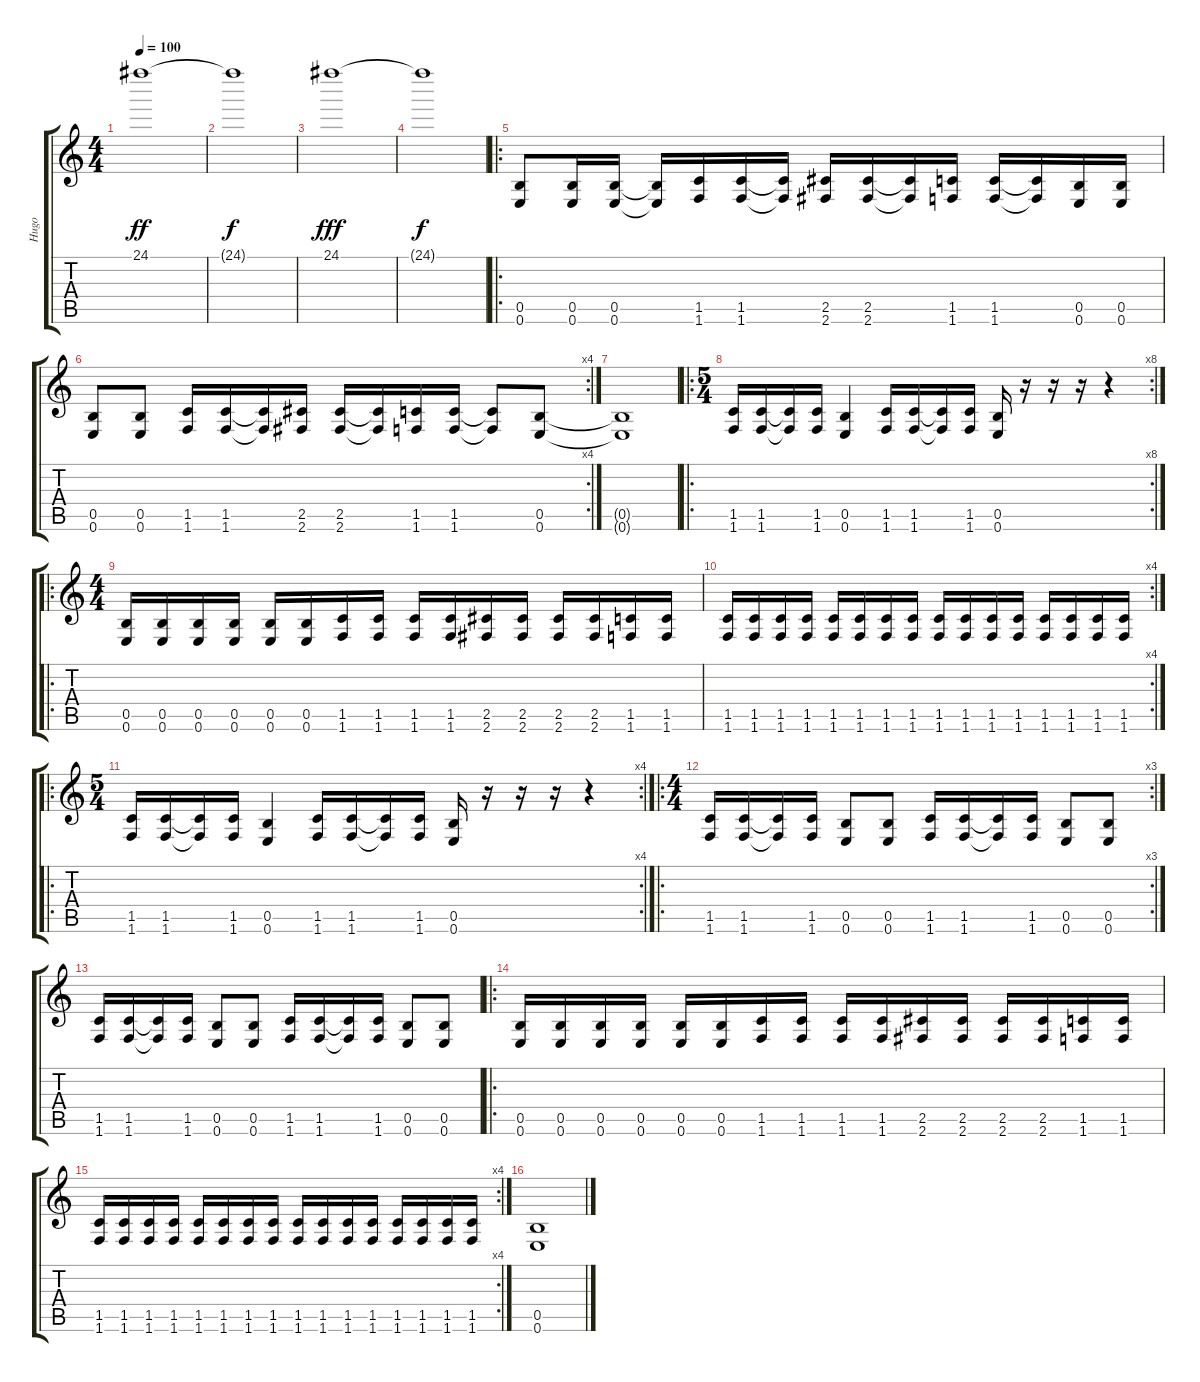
\track ("Hugo" "Hugo") {instrument distortionguitar}
\staff {score tabs}
\tuning (Gb4 Db4 A3 E3 B2 E2) {hide}
\ts (4 4)
\tempo 100
\clef g2
\ks c
24.1.1{dy ff} |
24.1{t}.1{dy f} |
24.1.1{dy fff} |
24.1{t}.1{dy f} |
\ro
(0.5 0.6).8 (0.5 0.6).16 (0.5 0.6).16 (0.5{t} 0.6{t}).16 (1.5 1.6).16 (1.5 1.6).16 (1.5{t} 1.6{t}).16 (2.5 2.6).16 (2.5 2.6).16 (2.5{t} 2.6{t}).16 (1.5 1.6).16 (1.5 1.6).16 (1.5{t} 1.6{t}).16 (0.5 0.6).16 (0.5 0.6).16 |
\rc 4
(0.5 0.6).8 (0.5 0.6).8 (1.5 1.6).16 (1.5 1.6).16 (1.5{t} 1.6{t}).16 (2.5 2.6).16 (2.5 2.6).16 (2.5{t} 2.6{t}).16 (1.5 1.6).16 (1.5 1.6).16 (1.5{t} 1.6{t}).8 (0.5 0.6).8 |
(0.5{t} 0.6{t}).1 |
\ro
\rc 8
\ts (5 4)
(1.5 1.6).16 (1.5 1.6).16 (1.5{t} 1.6{t}).16 (1.5 1.6).16 (0.5 0.6).4 (1.5 1.6).16 (1.5 1.6).16 (1.5{t} 1.6{t}).16 (1.5 1.6).16 (0.5 0.6).16 r.16 r.16 r.16 r.4 |
\ro
\ts (4 4)
(0.5 0.6).16 (0.5 0.6).16 (0.5 0.6).16 (0.5 0.6).16 (0.5 0.6).16 (0.5 0.6).16 (1.5 1.6).16 (1.5 1.6).16 (1.5 1.6).16 (1.5 1.6).16 (2.5 2.6).16 (2.5 2.6).16 (2.5 2.6).16 (2.5 2.6).16 (1.5 1.6).16 (1.5 1.6).16 |
\rc 4
(1.5 1.6).16 (1.5 1.6).16 (1.5 1.6).16 (1.5 1.6).16 (1.5 1.6).16 (1.5 1.6).16 (1.5 1.6).16 (1.5 1.6).16 (1.5 1.6).16 (1.5 1.6).16 (1.5 1.6).16 (1.5 1.6).16 (1.5 1.6).16 (1.5 1.6).16 (1.5 1.6).16 (1.5 1.6).16 |
\ro
\rc 4
\ts (5 4)
(1.5 1.6).16 (1.5 1.6).16 (1.5{t} 1.6{t}).16 (1.5 1.6).16 (0.5 0.6).4 (1.5 1.6).16 (1.5 1.6).16 (1.5{t} 1.6{t}).16 (1.5 1.6).16 (0.5 0.6).16 r.16 r.16 r.16 r.4 |
\ro
\rc 3
\ts (4 4)
(1.5 1.6).16 (1.5 1.6).16 (1.5{t} 1.6{t}).16 (1.5 1.6).16 (0.5 0.6).8 (0.5 0.6).8 (1.5 1.6).16 (1.5 1.6).16 (1.5{t} 1.6{t}).16 (1.5 1.6).16 (0.5 0.6).8 (0.5 0.6).8 |
(1.5 1.6).16 (1.5 1.6).16 (1.5{t} 1.6{t}).16 (1.5 1.6).16 (0.5 0.6).8 (0.5 0.6).8 (1.5 1.6).16 (1.5 1.6).16 (1.5{t} 1.6{t}).16 (1.5 1.6).16 (0.5 0.6).8 (0.5 0.6).8 |
\ro
(0.5 0.6).16 (0.5 0.6).16 (0.5 0.6).16 (0.5 0.6).16 (0.5 0.6).16 (0.5 0.6).16 (1.5 1.6).16 (1.5 1.6).16 (1.5 1.6).16 (1.5 1.6).16 (2.5 2.6).16 (2.5 2.6).16 (2.5 2.6).16 (2.5 2.6).16 (1.5 1.6).16 (1.5 1.6).16 |
\rc 4
(1.5 1.6).16 (1.5 1.6).16 (1.5 1.6).16 (1.5 1.6).16 (1.5 1.6).16 (1.5 1.6).16 (1.5 1.6).16 (1.5 1.6).16 (1.5 1.6).16 (1.5 1.6).16 (1.5 1.6).16 (1.5 1.6).16 (1.5 1.6).16 (1.5 1.6).16 (1.5 1.6).16 (1.5 1.6).16 |
(0.5 0.6).1
